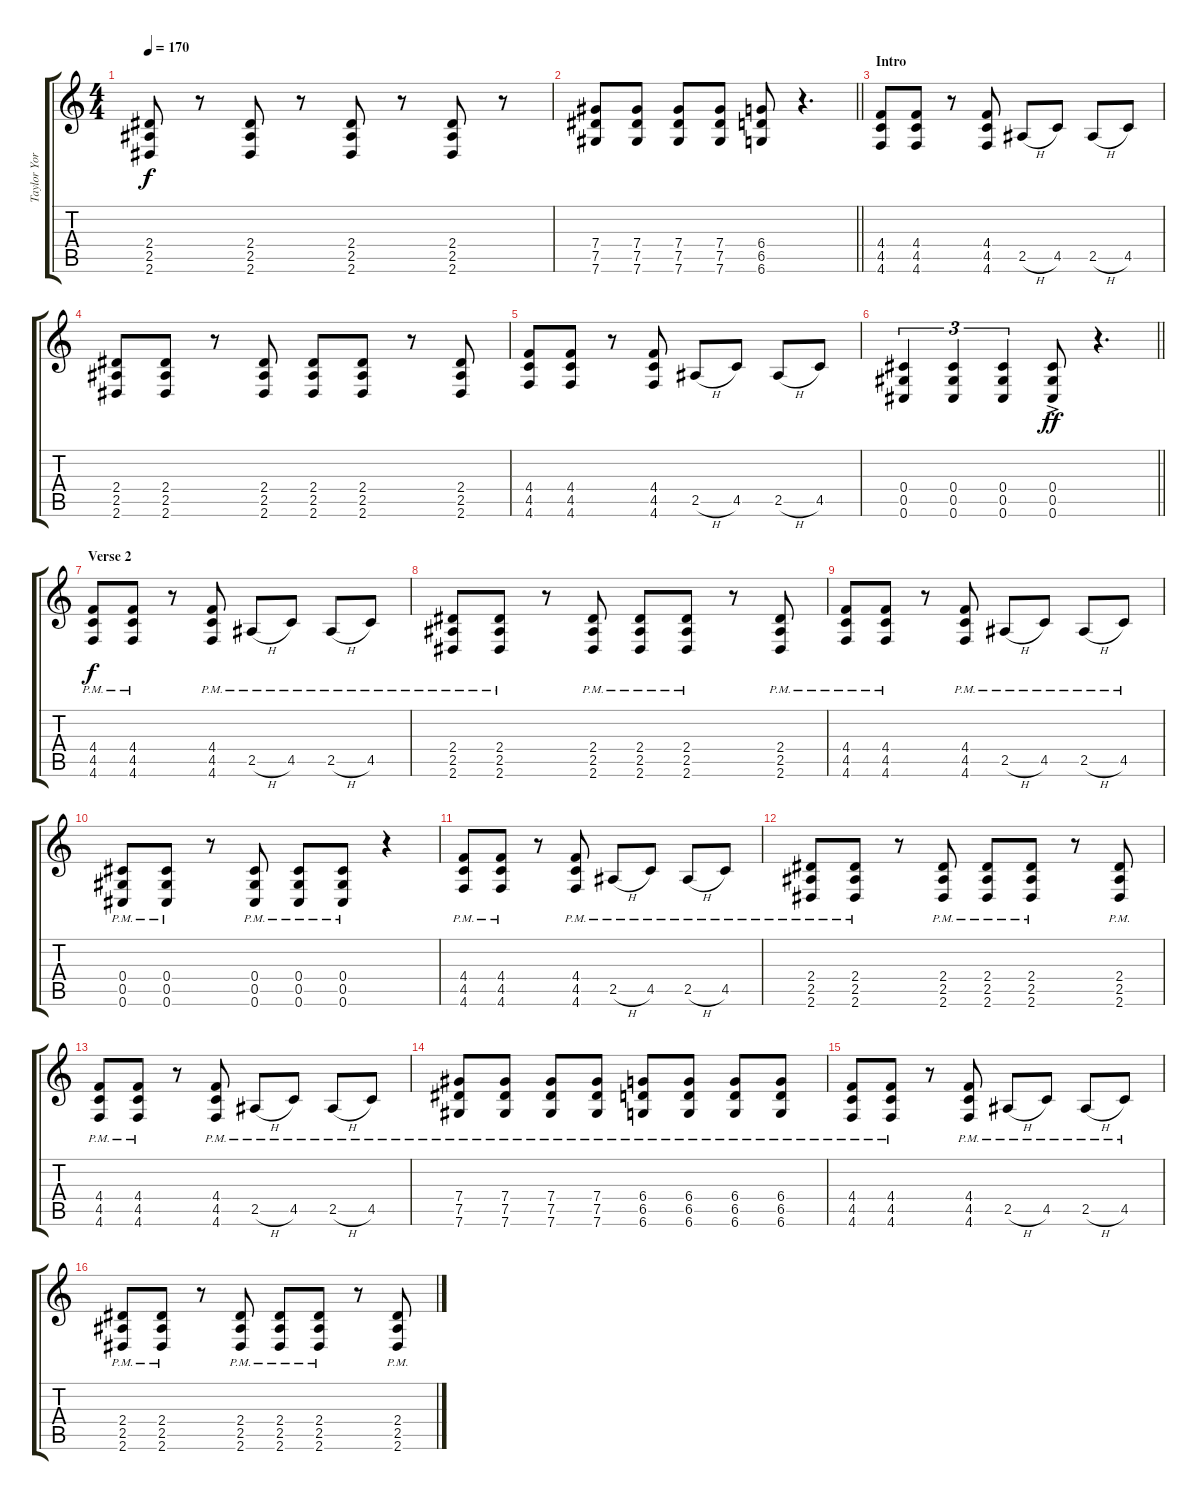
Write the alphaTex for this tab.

\track ("Taylor York (Rhythm Guitar)" "Taylor Yor") {instrument distortionguitar}
\staff {score tabs}
\tuning (Eb4 Bb3 Gb3 Db3 Ab2 Db2) {hide}
\ts (4 4)
\tempo 170
\clef g2
\ks c
(2.4 2.5 2.6).8{dy f} r.8 (2.4 2.5 2.6).8 r.8 (2.4 2.5 2.6).8 r.8 (2.4 2.5 2.6).8 r.8 |
\barLineRight lightlight
(7.4 7.5 7.6).8 (7.4 7.5 7.6).8 (7.4 7.5 7.6).8 (7.4 7.5 7.6).8 (6.4 6.5 6.6).8 r.4{d} |
\section ("" "Intro")
(4.4 4.5 4.6).8 (4.4 4.5 4.6).8 r.8 (4.4 4.5 4.6).8 2.5{h}.8 4.5.8 2.5{h}.8 4.5.8 |
(2.4 2.5 2.6).8 (2.4 2.5 2.6).8 r.8 (2.4 2.5 2.6).8 (2.4 2.5 2.6).8 (2.4 2.5 2.6).8 r.8 (2.4 2.5 2.6).8 |
(4.4 4.5 4.6).8 (4.4 4.5 4.6).8 r.8 (4.4 4.5 4.6).8 2.5{h}.8 4.5.8 2.5{h}.8 4.5.8 |
\barLineRight lightlight
(0.4 0.5 0.6).4{tu (3 2)} (0.4 0.5 0.6).4{tu (3 2)} (0.4 0.5 0.6).4{tu (3 2)} (0.4 0.5 0.6{ac}).8{dy ff} r.4{d} |
\section ("" "Verse 2")
(4.4{pm} 4.5{pm} 4.6{pm}).8{dy f} (4.4{pm} 4.5{pm} 4.6{pm}).8 r.8 (4.4{pm} 4.5{pm} 4.6{pm}).8 2.5{h pm}.8 4.5{pm}.8 2.5{h pm}.8 4.5{pm}.8 |
(2.4{pm} 2.5{pm} 2.6{pm}).8 (2.4{pm} 2.5{pm} 2.6{pm}).8 r.8 (2.4{pm} 2.5{pm} 2.6{pm}).8 (2.4{pm} 2.5{pm} 2.6{pm}).8 (2.4{pm} 2.5{pm} 2.6{pm}).8 r.8 (2.4{pm} 2.5{pm} 2.6{pm}).8 |
(4.4{pm} 4.5{pm} 4.6{pm}).8 (4.4{pm} 4.5{pm} 4.6{pm}).8 r.8 (4.4{pm} 4.5{pm} 4.6{pm}).8 2.5{h pm}.8 4.5{pm}.8 2.5{h pm}.8 4.5{pm}.8 |
(0.4{pm} 0.5{pm} 0.6{pm}).8 (0.4{pm} 0.5{pm} 0.6{pm}).8 r.8 (0.4{pm} 0.5{pm} 0.6{pm}).8 (0.4{pm} 0.5{pm} 0.6{pm}).8 (0.4{pm} 0.5{pm} 0.6{pm}).8 r.4 |
(4.4{pm} 4.5{pm} 4.6{pm}).8 (4.4{pm} 4.5{pm} 4.6{pm}).8 r.8 (4.4{pm} 4.5{pm} 4.6{pm}).8 2.5{h pm}.8 4.5{pm}.8 2.5{h pm}.8 4.5{pm}.8 |
(2.4{pm} 2.5{pm} 2.6{pm}).8 (2.4{pm} 2.5{pm} 2.6{pm}).8 r.8 (2.4{pm} 2.5{pm} 2.6{pm}).8 (2.4{pm} 2.5{pm} 2.6{pm}).8 (2.4{pm} 2.5{pm} 2.6{pm}).8 r.8 (2.4{pm} 2.5{pm} 2.6{pm}).8 |
(4.4{pm} 4.5{pm} 4.6{pm}).8 (4.4{pm} 4.5{pm} 4.6{pm}).8 r.8 (4.4{pm} 4.5{pm} 4.6{pm}).8 2.5{h pm}.8 4.5{pm}.8 2.5{h pm}.8 4.5{pm}.8 |
(7.4{pm} 7.5{pm} 7.6{pm}).8 (7.4{pm} 7.5{pm} 7.6{pm}).8 (7.4{pm} 7.5{pm} 7.6{pm}).8 (7.4{pm} 7.5{pm} 7.6{pm}).8 (6.4{pm} 6.5{pm} 6.6{pm}).8 (6.4{pm} 6.5{pm} 6.6{pm}).8 (6.4{pm} 6.5{pm} 6.6{pm}).8 (6.4{pm} 6.5{pm} 6.6{pm}).8 |
(4.4{pm} 4.5{pm} 4.6{pm}).8 (4.4{pm} 4.5{pm} 4.6{pm}).8 r.8 (4.4{pm} 4.5{pm} 4.6{pm}).8 2.5{h pm}.8 4.5{pm}.8 2.5{h pm}.8 4.5{pm}.8 |
(2.4{pm} 2.5{pm} 2.6{pm}).8 (2.4{pm} 2.5{pm} 2.6{pm}).8 r.8 (2.4{pm} 2.5{pm} 2.6{pm}).8 (2.4{pm} 2.5{pm} 2.6{pm}).8 (2.4{pm} 2.5{pm} 2.6{pm}).8 r.8 (2.4{pm} 2.5{pm} 2.6{pm}).8
